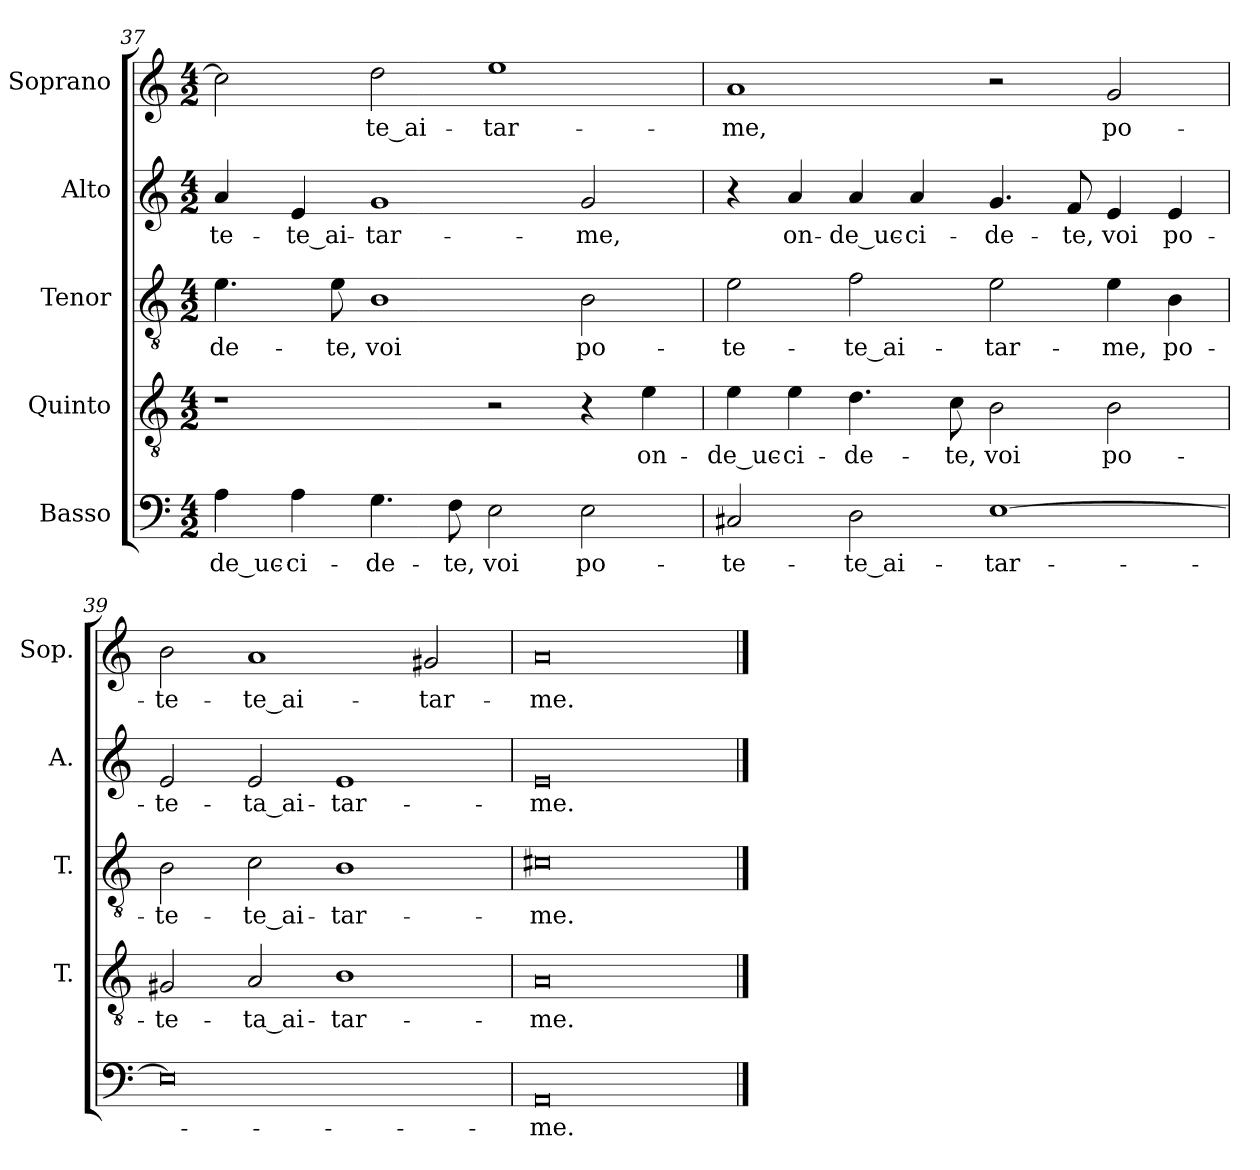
**kern	**text	**kern	**text	**kern	**text	**kern	**text	**kern	**text
*part5	*part5	*part4	*part4	*part3	*part3	*part2	*part2	*part1	*part1
*staff5	*staff5	*staff4	*staff4	*staff3	*staff3	*staff2	*staff2	*staff1	*staff1
*I"Basso	*	*I"Quinto	*	*I"Tenor	*	*I"Alto	*	*I"Soprano	*
*	*	*I'T.	*	*I'T.	*	*I'A.	*	*I'Sop.	*
*clefF4	*	*clefGv2	*	*clefGv2	*	*clefG2	*	*clefG2	*
*	*	*ITrd7c12	*	*ITrd7c12	*	*	*	*	*
*k[]	*	*k[]	*	*k[]	*	*k[]	*	*k[]	*
*C:	*	*C:	*	*C:	*	*C:	*	*C:	*
*M4/2	*	*M4/2	*	*M4/2	*	*M4/2	*	*M4/2	*
=37	=37	=37	=37	=37	=37	=37	=37	=37	=37
!	!LO:LY:b:color=#000000	!	!	!	!	!	!	!	!
!	!	!	!	!	!LO:LY:b:color=#000000	!	!	!	!
!	!	!	!	!	!	!	!LO:LY:b:color=#000000	!	!
4Ai\	-de_uc-	1r	.	4.Ei\	-de-	4ai/	-te-	2cc#i\]	.
!	!LO:LY:b:color=#000000	!	!	!	!	!	!	!	!
!	!	!	!	!	!	!	!LO:LY:b:color=#000000	!	!
4Ai\	-ci-	.	.	.	.	4ei/	-te_ai-	.	.
!	!	!	!	!	!LO:LY:b:color=#000000	!	!	!	!
.	.	.	.	8Ei\	-te,	.	.	.	.
!	!LO:LY:b:color=#000000	!	!	!	!	!	!	!	!
!	!	!	!	!	!LO:LY:b:color=#000000	!	!	!	!
!	!	!	!	!	!	!	!LO:LY:b:color=#000000	!	!
!	!	!	!	!	!	!	!	!	!LO:LY:b:color=#000000
4.Gi\	-de-	.	.	1BBi	voi	1gi	-tar-	2ddi\	-te_ai-
!	!LO:LY:b:color=#000000	!	!	!	!	!	!	!	!
8Fi\	-te,	.	.	.	.	.	.	.	.
!	!LO:LY:b:color=#000000	!	!	!	!	!	!	!	!
!	!	!	!	!	!	!	!	!	!LO:LY:b:color=#000000
2Ei\	voi	2r	.	.	.	.	.	1eei	-tar-
!	!LO:LY:b:color=#000000	!	!	!	!	!	!	!	!
!	!	!	!	!	!LO:LY:b:color=#000000	!	!	!	!
!	!	!	!	!	!	!	!LO:LY:b:color=#000000	!	!
2Ei\	po-	4r	.	2BBi\	po-	2gi/	-me,	.	.
!	!	!	!LO:LY:b:color=#000000	!	!	!	!	!	!
.	.	4Ei\	on-	.	.	.	.	.	.
=38	=38	=38	=38	=38	=38	=38	=38	=38	=38
!	!LO:LY:b:color=#000000	!	!	!	!	!	!	!	!
!	!	!	!LO:LY:b:color=#000000	!	!	!	!	!	!
!	!	!	!	!	!LO:LY:b:color=#000000	!	!	!	!
!	!	!	!	!	!	!	!	!	!LO:LY:b:color=#000000
2C#Xi/	-te-	4Ei\	-de_uc-	2Ei\	-te-	4r	.	1ai	-me,
!	!	!	!LO:LY:b:color=#000000	!	!	!	!	!	!
!	!	!	!	!	!	!	!LO:LY:b:color=#000000	!	!
.	.	4Ei\	-ci-	.	.	4ai/	on-	.	.
!	!LO:LY:b:color=#000000	!	!	!	!	!	!	!	!
!	!	!	!LO:LY:b:color=#000000	!	!	!	!	!	!
!	!	!	!	!	!LO:LY:b:color=#000000	!	!	!	!
!	!	!	!	!	!	!	!LO:LY:b:color=#000000	!	!
2Di\	-te_ai-	4.Di\	-de-	2Fi\	-te_ai-	4ai/	-de_uc-	.	.
!	!	!	!	!	!	!	!LO:LY:b:color=#000000	!	!
.	.	.	.	.	.	4ai/	-ci-	.	.
!	!	!	!LO:LY:b:color=#000000	!	!	!	!	!	!
.	.	8Ci\	-te,	.	.	.	.	.	.
!	!LO:LY:b:color=#000000	!	!	!	!	!	!	!	!
!	!	!	!LO:LY:b:color=#000000	!	!	!	!	!	!
!	!	!	!	!	!LO:LY:b:color=#000000	!	!	!	!
!	!	!	!	!	!	!	!LO:LY:b:color=#000000	!	!
[1Ei	-tar-	2BBi\	voi	2Ei\	-tar-	4.gi/	-de-	2r	.
!	!	!	!	!	!	!	!LO:LY:b:color=#000000	!	!
.	.	.	.	.	.	8fi/	-te,	.	.
!	!	!	!LO:LY:b:color=#000000	!	!	!	!	!	!
!	!	!	!	!	!LO:LY:b:color=#000000	!	!	!	!
!	!	!	!	!	!	!	!LO:LY:b:color=#000000	!	!
!	!	!	!	!	!	!	!	!	!LO:LY:b:color=#000000
.	.	2BBi\	po-	4Ei\	-me,	4ei/	voi	2gi/	po-
!	!	!	!	!	!LO:LY:b:color=#000000	!	!	!	!
!	!	!	!	!	!	!	!LO:LY:b:color=#000000	!	!
.	.	.	.	4BBi\	po-	4ei/	po-	.	.
=39	=39	=39	=39	=39	=39	=39	=39	=39	=39
!	!	!	!LO:LY:b:color=#000000	!	!	!	!	!	!
!	!	!	!	!	!LO:LY:b:color=#000000	!	!	!	!
!	!	!	!	!	!	!	!LO:LY:b:color=#000000	!	!
!	!	!	!	!	!	!	!	!	!LO:LY:b:color=#000000
0Ei]	.	2GG#Xi/	-te-	2BBi\	-te-	2ei/	-te-	2bi\	-te-
!	!	!	!LO:LY:b:color=#000000	!	!	!	!	!	!
!	!	!	!	!	!LO:LY:b:color=#000000	!	!	!	!
!	!	!	!	!	!	!	!LO:LY:b:color=#000000	!	!
!	!	!	!	!	!	!	!	!	!LO:LY:b:color=#000000
.	.	2AAi/	-ta_ai-	2Ci\	-te_ai-	2ei/	-ta_ai-	1ai	-te_ai-
!	!	!	!LO:LY:b:color=#000000	!	!	!	!	!	!
!	!	!	!	!	!LO:LY:b:color=#000000	!	!	!	!
!	!	!	!	!	!	!	!LO:LY:b:color=#000000	!	!
.	.	1BBi	-tar-	1BBi	-tar-	1ei	-tar-	.	.
!	!	!	!	!	!	!	!	!	!LO:LY:b:color=#000000
.	.	.	.	.	.	.	.	2g#Xi/	-tar-
=40	=40	=40	=40	=40	=40	=40	=40	=40	=40
!	!LO:LY:b:color=#000000	!	!	!	!	!	!	!	!
!	!	!	!LO:LY:b:color=#000000	!	!	!	!	!	!
!	!	!	!	!	!LO:LY:b:color=#000000	!	!	!	!
!	!	!	!	!	!	!	!LO:LY:b:color=#000000	!	!
!	!	!	!	!	!	!	!	!	!LO:LY:b:color=#000000
0AAi	-me.	0AAi	-me.	0C#Xi	-me.	0ei	-me.	0ai	-me.
==	==	==	==	==	==	==	==	==	==
*-	*-	*-	*-	*-	*-	*-	*-	*-	*-
